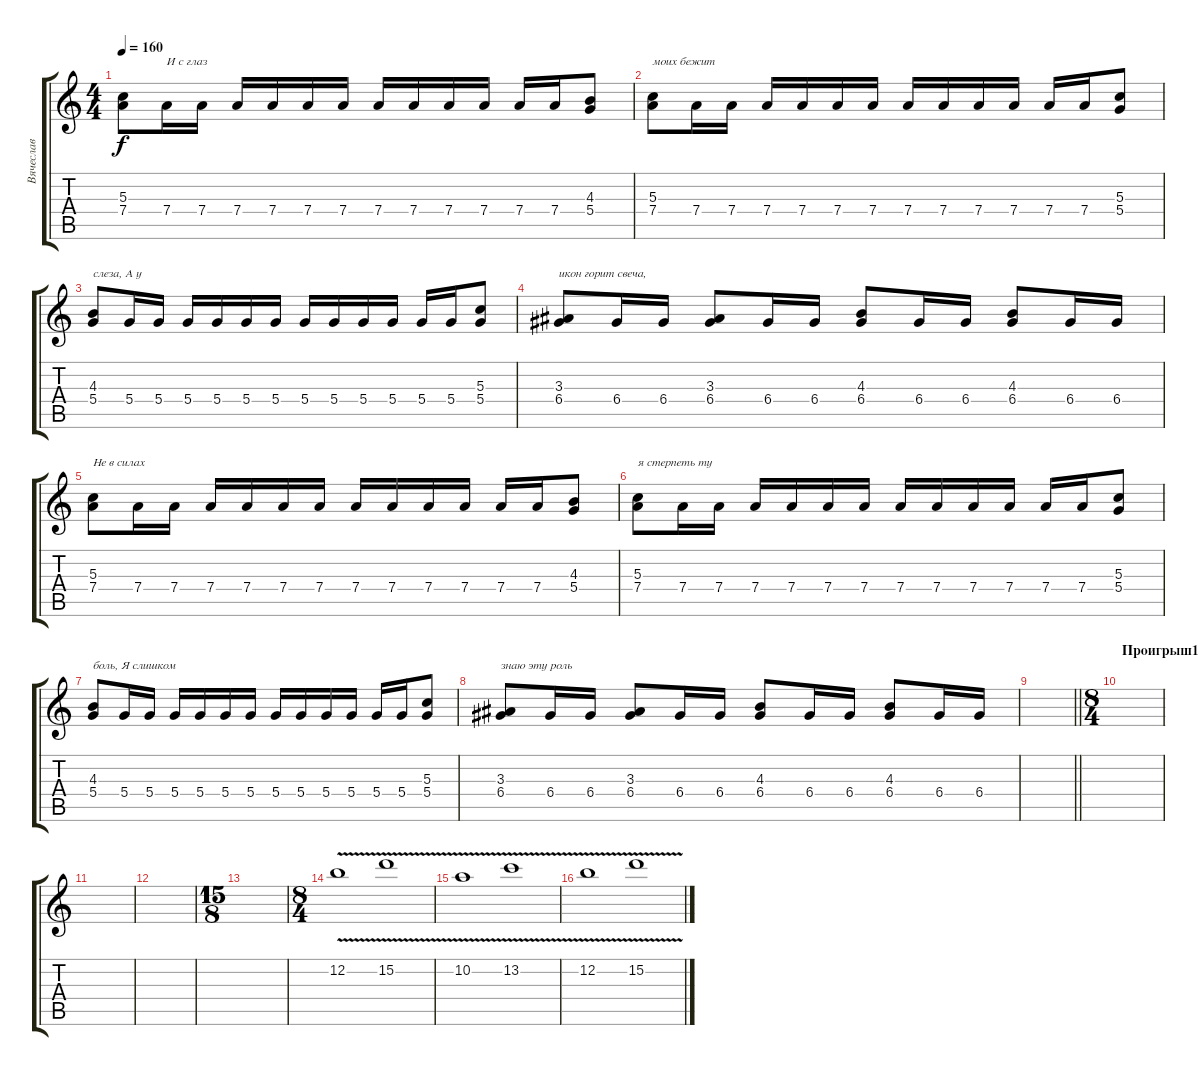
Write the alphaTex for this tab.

\track ("Вячеслав" "Вячеслав") {instrument distortionguitar}
\staff {score tabs}
\tuning (E4 B3 G3 D3 A2 E2) {hide}
\ts (4 4)
\tempo 160
\clef g2
\ks c
(5.3 7.4).8{dy f} 7.4.16{txt "И с глаз "} 7.4.16 7.4.16 7.4.16 7.4.16 7.4.16 7.4.16 7.4.16 7.4.16 7.4.16 7.4.16 7.4.16 (4.3 5.4).8 |
(5.3 7.4).8{txt "моих бежит"} 7.4.16 7.4.16 7.4.16 7.4.16 7.4.16 7.4.16 7.4.16 7.4.16 7.4.16 7.4.16 7.4.16 7.4.16 (5.3 5.4).8 |
(4.3 5.4).8{txt "слеза, А у "} 5.4.16 5.4.16 5.4.16 5.4.16 5.4.16 5.4.16 5.4.16 5.4.16 5.4.16 5.4.16 5.4.16 5.4.16 (5.3 5.4).8 |
(3.3 6.4).8{txt "икон горит свеча,"} 6.4.16 6.4.16 (3.3 6.4).8 6.4.16 6.4.16 (4.3 6.4).8 6.4.16 6.4.16 (4.3 6.4).8 6.4.16 6.4.16 |
(5.3 7.4).8{txt "Не в силах "} 7.4.16 7.4.16 7.4.16 7.4.16 7.4.16 7.4.16 7.4.16 7.4.16 7.4.16 7.4.16 7.4.16 7.4.16 (4.3 5.4).8 |
(5.3 7.4).8{txt "я стерпеть ту"} 7.4.16 7.4.16 7.4.16 7.4.16 7.4.16 7.4.16 7.4.16 7.4.16 7.4.16 7.4.16 7.4.16 7.4.16 (5.3 5.4).8 |
(4.3 5.4).8{txt "боль, Я слишком"} 5.4.16 5.4.16 5.4.16 5.4.16 5.4.16 5.4.16 5.4.16 5.4.16 5.4.16 5.4.16 5.4.16 5.4.16 (5.3 5.4).8 |
(3.3 6.4).8{txt "знаю эту роль"} 6.4.16 6.4.16 (3.3 6.4).8 6.4.16 6.4.16 (4.3 6.4).8 6.4.16 6.4.16 (4.3 6.4).8 6.4.16 6.4.16 |
\barLineRight lightlight
|
\ts (8 4)
\section ("" "Проигрыш1")
|
|
|
\ts (15 8)
|
\ts (8 4)
12.2{v}.1{volume 12} 15.2{v}.1 |
10.2{v}.1{volume 12} 13.2{v}.1 |
12.2{v}.1{volume 12} 15.2{v}.1
